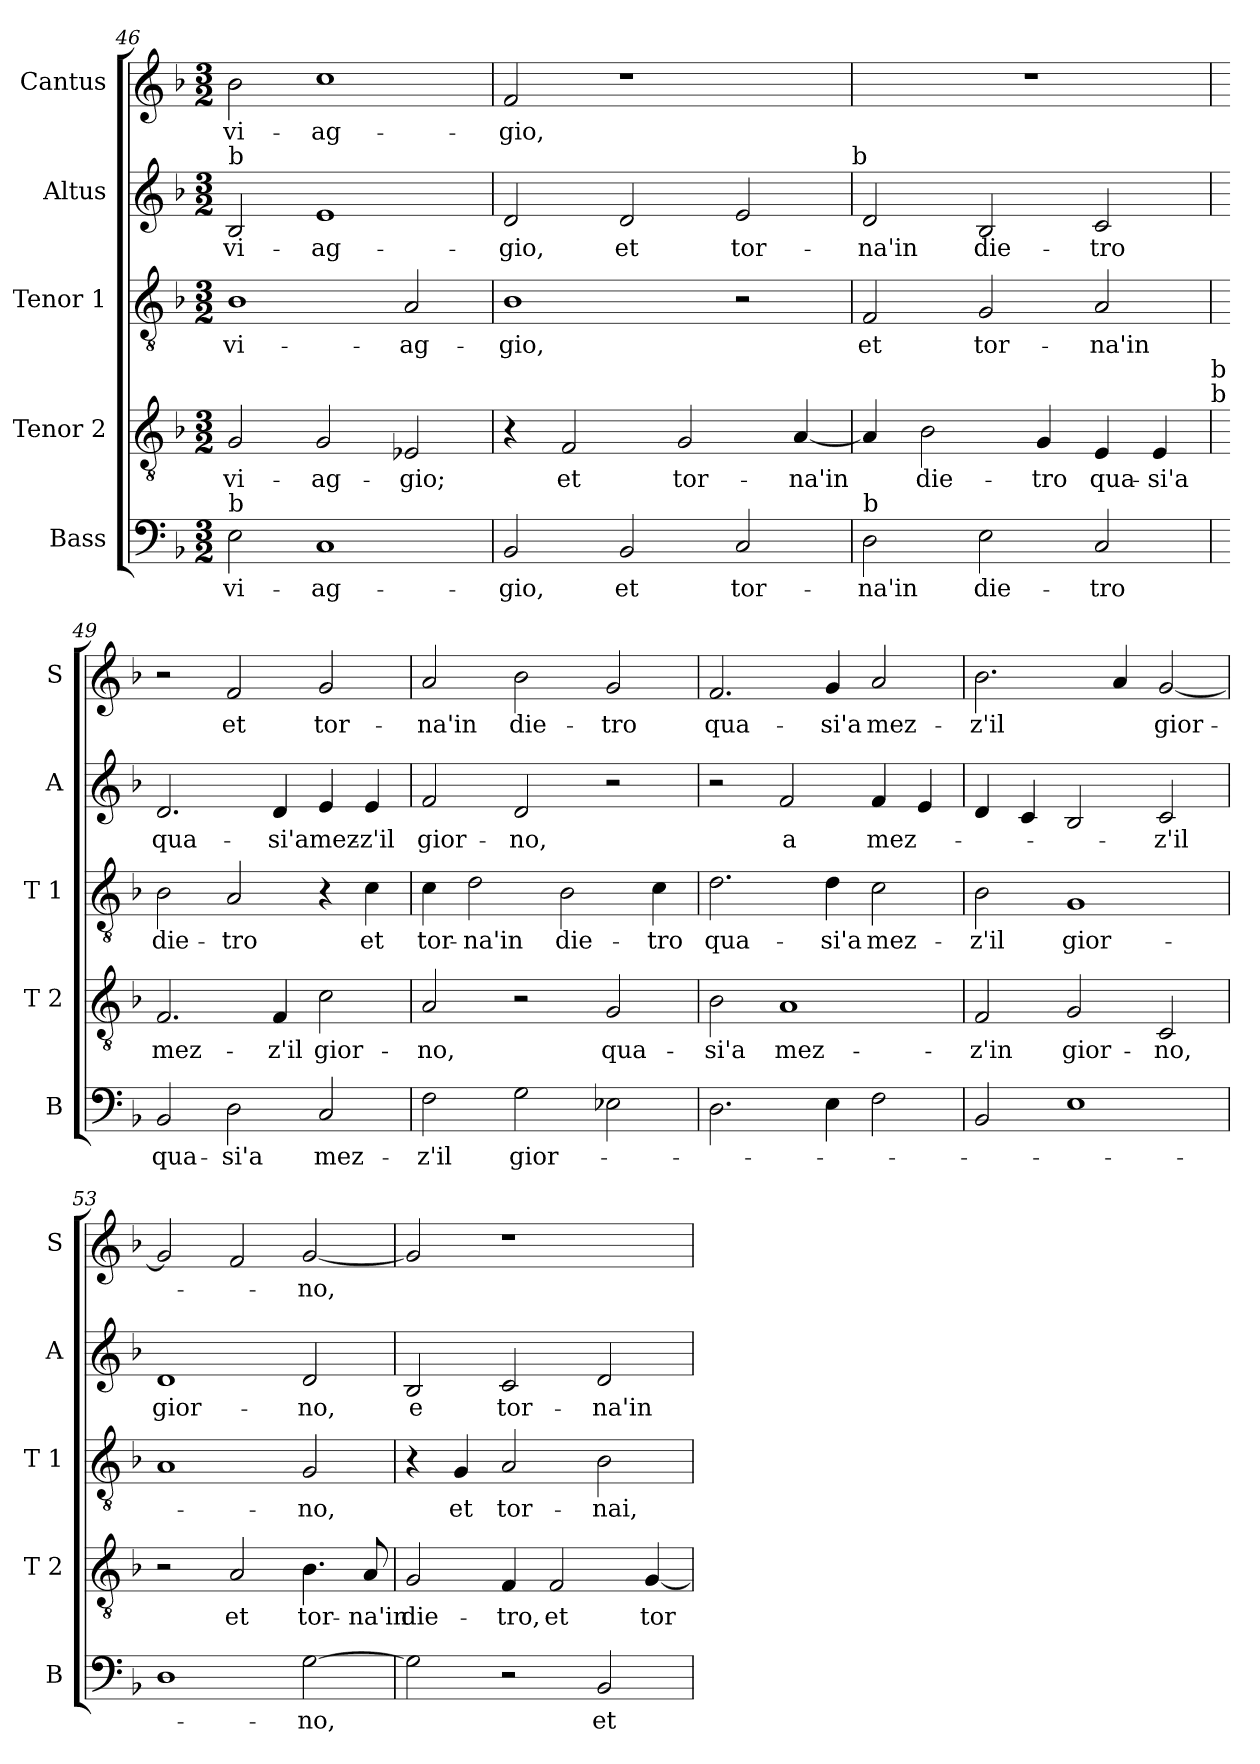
**kern	**text	**kern	**text	**kern	**text	**kern	**text	**kern	**text
*part5	*part5	*part4	*part4	*part3	*part3	*part2	*part2	*part1	*part1
*staff5	*staff5	*staff4	*staff4	*staff3	*staff3	*staff2	*staff2	*staff1	*staff1
*I"Bass	*	*I"Tenor 2	*	*I"Tenor 1	*	*I"Altus	*	*I"Cantus	*
*I'B	*	*I'T 2	*	*I'T 1	*	*I'A	*	*I'S	*
!!LO:LB:g=z
*clefF4	*	*clefGv2	*	*clefGv2	*	*clefG2	*	*clefG2	*
*k[b-]	*	*k[b-]	*	*k[b-]	*	*k[b-]	*	*k[b-]	*
*F:	*	*F:	*	*F:	*	*F:	*	*F:	*
*M3/2	*	*M3/2	*	*M3/2	*	*M3/2	*	*M3/2	*
=46	=46	=46	=46	=46	=46	=46	=46	=46	=46
!	!	!	!	!	!	!LO:TX:a:t=b	!	!	!
!LO:TX:a:t=b	!	!	!	!	!	!	!	!	!
2E\	vi-	2G/	vi-	1B-	vi-	2B-/	vi-	2b-\	vi-
1C	-ag-	2G/	-ag-	.	.	1e	-ag-	1cc	-ag-
.	.	2E-X/	-gio;	2A/	-ag-	.	.	.	.
=47	=47	=47	=47	=47	=47	=47	=47	=47	=47
2BB-/	-gio,	4r	.	1B-	-gio,	2d/	-gio,	2f/	-gio,
.	.	2F/	et	.	.	.	.	.	.
2BB-/	et	.	.	.	.	2d/	et	1r	.
.	.	2G/	tor-	.	.	.	.	.	.
2C/	tor-	.	.	2r	.	2e/	tor-	.	.
.	.	[4A/	-na'in	.	.	.	.	.	.
!	!	!	!	!	!	!LO:TX:a:t=b	!	!	!
=48	=48	=48	=48	=48	=48	=48	=48	=48	=48
!LO:TX:a:t=b	!	!	!	!	!	!	!	!	!
2D\	-na'in	4A/]	.	2F/	et	2d/	-na'in	1.r	.
.	.	2B-\	die-	.	.	.	.	.	.
2E\	die-	.	.	2G/	tor-	2B-/	die-	.	.
.	.	4G/	-tro	.	.	.	.	.	.
2C/	-tro	4E/	qua-	2A/	-na'in	2c/	-tro	.	.
.	.	4E/	-si'a	.	.	.	.	.	.
!	!	!LO:TX:a:t=b	!	!	!	!	!	!	!
!	!	!LO:TX:a:t=b	!	!	!	!	!	!	!
=49	=49	=49	=49	=49	=49	=49	=49	=49	=49
2BB-/	qua-	2.F/	mez-	2B-\	die-	2.d/	qua-	2r	.
2D\	-si'a	.	.	2A/	-tro	.	.	2f/	et
.	.	4F/	-z'il	.	.	4d/	-si'a	.	.
2C/	mez-	2c\	gior-	4r	.	4e/	mez-	2g/	tor-
.	.	.	.	4c\	et	4e/	-z'il	.	.
=50	=50	=50	=50	=50	=50	=50	=50	=50	=50
2F\	-z'il	2A/	-no,	4c\	tor-	2f/	gior-	2a/	-na'in
.	.	.	.	2d\	-na'in	.	.	.	.
2G\	gior-	2r	.	.	.	2d/	-no,	2b-\	die-
.	.	.	.	2B-\	die-	.	.	.	.
2E-X\	.	2G/	qua-	.	.	2r	.	2g/	-tro
.	.	.	.	4c\	-tro	.	.	.	.
=51	=51	=51	=51	=51	=51	=51	=51	=51	=51
2.D\	.	2B-\	-si'a	2.d\	qua-	2r	.	2.f/	qua-
.	.	1A	mez-	.	.	2f/	a	.	.
4E\	.	.	.	4d\	-si'a	.	.	4g/	-si'a
2F\	.	.	.	2c\	mez-	4f/	mez-	2a/	mez-
.	.	.	.	.	.	4e/	.	.	.
!!LO:PB:g=z
=52	=52	=52	=52	=52	=52	=52	=52	=52	=52
2BB-/	.	2F/	-z'in	2B-\	-z'il	4d/	.	2.b-\	-z'il
.	.	.	.	.	.	4c/	.	.	.
1E	.	2G/	gior-	1G	gior-	2B-/	.	.	.
.	.	.	.	.	.	.	.	4a/	.
.	.	2C/	-no,	.	.	2c/	-z'il	[2g/	gior-
=53	=53	=53	=53	=53	=53	=53	=53	=53	=53
1D	.	2r	.	1A	.	1d	gior-	2g/]	.
.	.	2A/	et	.	.	.	.	2f/	.
[2G\	-no,	4.B-\	tor-	2G/	-no,	2d/	-no,	[2g/	-no,
.	.	8A/	-na'in	.	.	.	.	.	.
=54	=54	=54	=54	=54	=54	=54	=54	=54	=54
2G\]	.	2G/	die-	4r	.	2B-/	e	2g/]	.
.	.	.	.	4G/	et	.	.	.	.
2r	.	4F/	-tro,	2A/	tor-	2c/	tor-	1r	.
.	.	2F/	et	.	.	.	.	.	.
2BB-/	et	.	.	2B-\	-nai,	2d/	-na'in	.	.
.	.	[4G/	tor-	.	.	.	.	.	.
=	=	=	=	=	=	=	=	=	=
*-	*-	*-	*-	*-	*-	*-	*-	*-	*-
